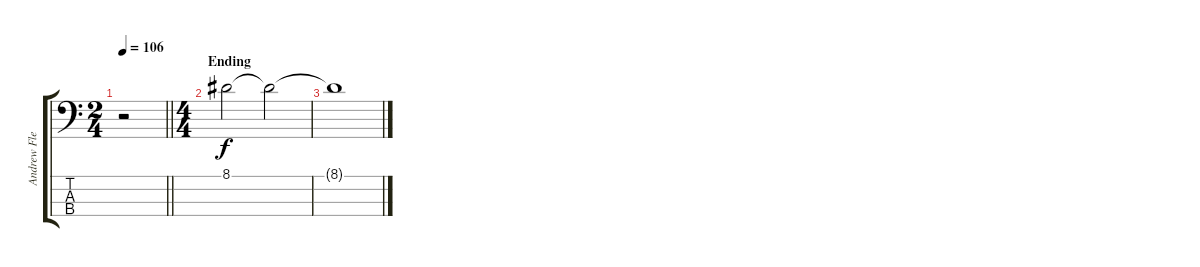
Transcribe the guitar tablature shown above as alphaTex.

\track ("Andrew Fletcher - Bass" "Andrew Fle") {instrument electricbassfinger}
\staff {score tabs}
\tuning (G2 D2 A1 E1) {hide}
\ts (2 4)
\tempo 106
\clef f4
\barLineRight lightlight
\ks c
r.2{dy f} |
\ts (4 4)
\section ("" "Ending")
8.1.2{volume 0} 8.1{t}.2 |
8.1{t}.1
